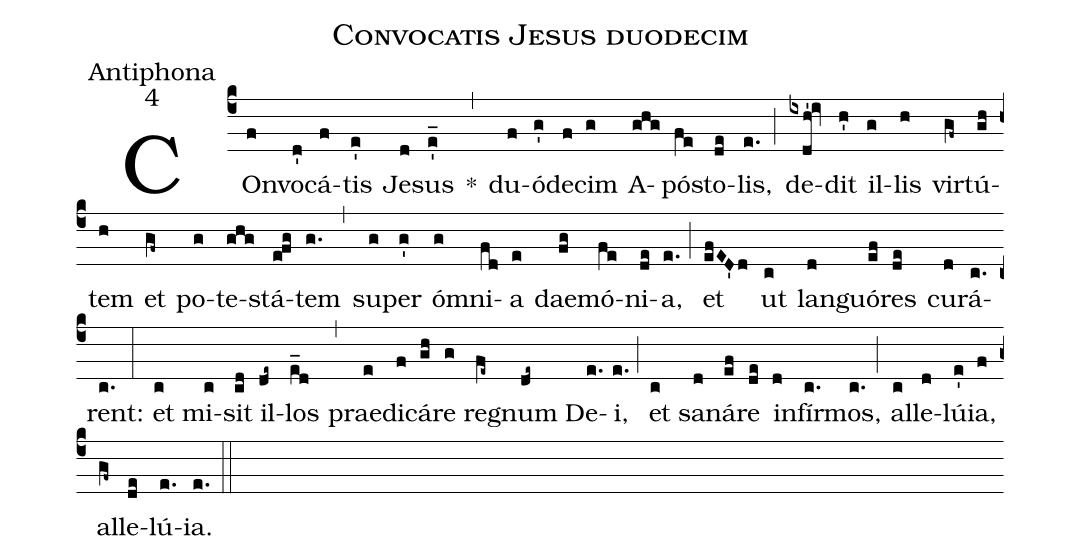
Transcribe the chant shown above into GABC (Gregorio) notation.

name:Convocatis Jesus duodecim;
office-part:Antiphona;
mode:4;
%%
(c4) COn(f)vo(d')cá(f)tis(e') Je(d)sus(e'_) *(,) du(f)ó(g')de(f)cim(g) A(ghg)pó(fe)sto(de)lis,(e.) (;) de(ixdh'!iv)dit(h') il(g)lis(h) vir(gf~)tú(gh)tem(h) et(gf~) po(g)te(ghg)stá(e!fg)tem(g.) (,) su(g)per(g') ó(g)mni(fd)a(e) dae(fg)mó(fe)ni(de)a,(e.) (;) et(efED'd) ut(c) lan(d)guó(ef)res(de) cu(d)rá(c.)rent:(c.) (:) et(c) mi(c)sit(cd) il(de~)los(e_d) (,) prae(e)di(f)cá(gh)re(g) re(fe~)gnum(de~) De(e.)i,(e.) (;) et(c) sa(d)ná(ef)re(de) in(d)fír(c.)mos,(c.) (;) al(c)le(d)lú(e')ia,(f) al(gf~)le(de)lú(e.)ia.(e.) (::)
